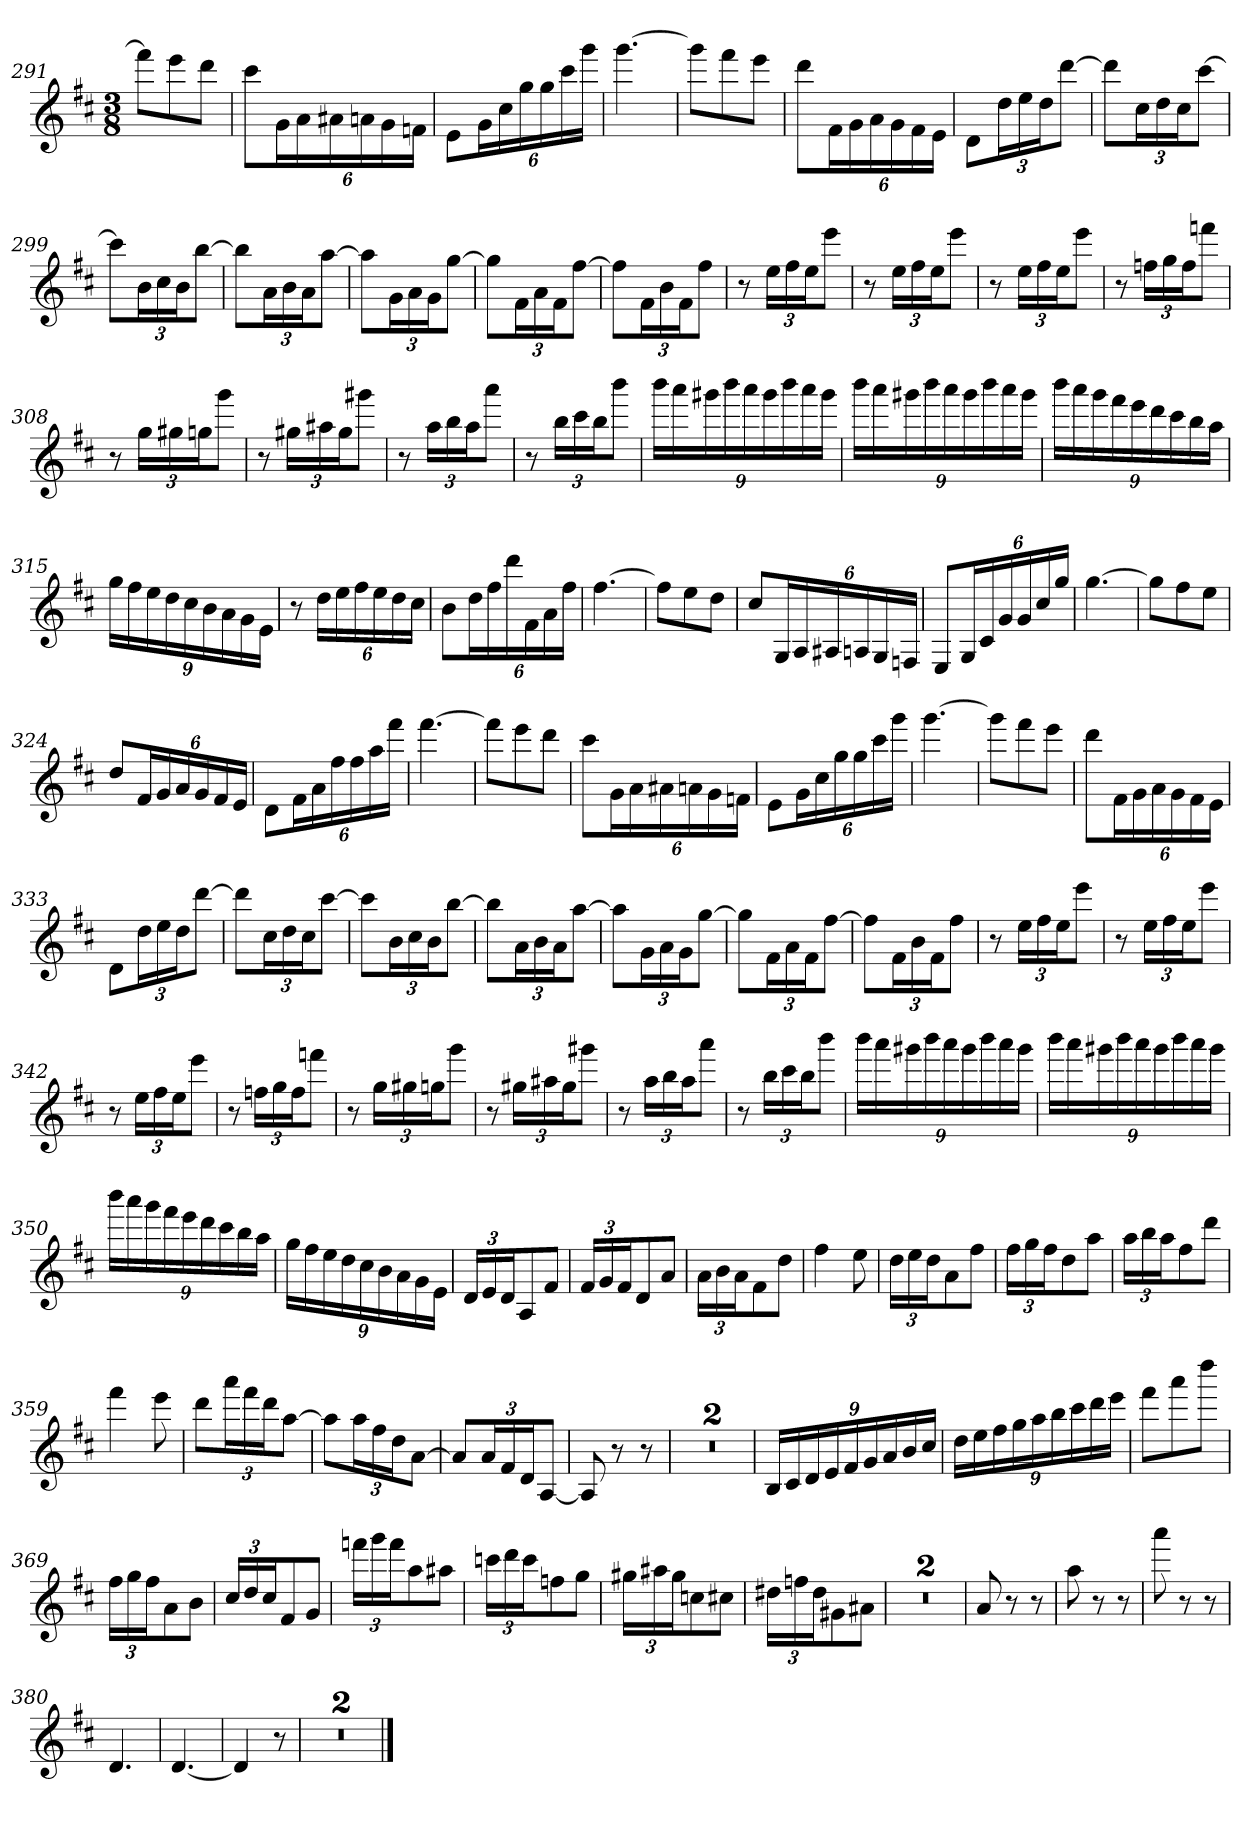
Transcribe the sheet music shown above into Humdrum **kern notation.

**kern
*part1
*staff1
*clefG2
*k[f#c#]
*D:
*M3/8
=291
8fff#\L]
8eee\
8ddd\J
=292
8ccc#\L
24g\L
24a\
24a#X\
24an\
24g\
24fn\JJ
=293
8e\L
24g\L
24cc#\
24gg\
24gg\
24ccc#\
24ggg\JJ
=294
[4.ggg
=295
8ggg\L]
8fff#\
8eee\J
=296
8ddd\L
24f#\L
24g\
24a\
24g\
24f#\
24e\JJ
=297
8d\L
24dd\L
24ee\
24dd\J
[8ddd\J
=298
8ddd\L]
24cc#\L
24dd\
24cc#\J
[8ccc#\J
=299
8ccc#\L]
24b\L
24cc#\
24b\J
[8bb\J
=300
8bb\L]
24a\L
24b\
24a\J
[8aa\J
=301
8aa\L]
24g\L
24a\
24g\J
[8gg\J
=302
8gg\L]
24f#\L
24a\
24f#\J
[8ff#\J
=303
8ff#\L]
24f#\L
24b\
24f#\J
8ff#\J
=304
8r
24ee\LL
24ff#\
24ee\J
8eee\J
=305
8r
24ee\LL
24ff#\
24ee\J
8eee\J
=306
8r
24ee\LL
24ff#\
24ee\J
8eee\J
=307
8r
24ffn\LL
24gg\
24ff\J
8fffn\J
=308
8r
24gg\LL
24gg#X\
24ggn\J
8ggg\J
=309
8r
24gg#X\LL
24aa#X\
24gg#\J
8ggg#X\J
=310
8r
24aa\LL
24bb\
24aa\J
8aaa\J
=311
8r
24bb\LL
24ccc#\
24bb\J
8bbb\J
=312
24bbb\LL
24aaa\
24ggg#X\
24bbb\
24aaa\
24ggg#\
24bbb\
24aaa\
24ggg#\JJ
=313
24bbb\LL
24aaa\
24ggg#X\
24bbb\
24aaa\
24ggg#\
24bbb\
24aaa\
24ggg#\JJ
=314
24bbb\LL
24aaa\
24ggg\
24fff#\
24eee\
24ddd\
24ccc#\
24bb\
24aa\JJ
=315
24gg\LL
24ff#\
24ee\
24dd\
24cc#\
24b\
24a\
24g\
24e\JJ
=316
8r
24dd\LL
24ee\
24ff#\
24ee\
24dd\
24cc#\JJ
=317
8b\L
24dd\L
24ff#\
24ddd\
24f#\
24a\
24ff#\JJ
=318
[4.ff#
=319
8ff#\L]
8ee\
8dd\J
=320
8cc#/L
24G/L
24A/
24A#X/
24An/
24G/
24Fn/JJ
=321
8E/L
24G/L
24c#/
24g/
24g/
24cc#/
24gg/JJ
=322
[4.gg
=323
8gg\L]
8ff#\
8ee\J
=324
8dd/L
24f#/L
24g/
24a/
24g/
24f#/
24e/JJ
=325
8d\L
24f#\L
24a\
24ff#\
24ff#\
24aa\
24fff#\JJ
=326
[4.fff#
=327
8fff#\L]
8eee\
8ddd\J
=328
8ccc#\L
24g\L
24a\
24a#X\
24an\
24g\
24fn\JJ
=329
8e\L
24g\L
24cc#\
24gg\
24gg\
24ccc#\
24ggg\JJ
=330
[4.ggg
=331
8ggg\L]
8fff#\
8eee\J
=332
8ddd\L
24f#\L
24g\
24a\
24g\
24f#\
24e\JJ
=333
8d\L
24dd\L
24ee\
24dd\J
[8ddd\J
=334
8ddd\L]
24cc#\L
24dd\
24cc#\J
[8ccc#\J
=335
8ccc#\L]
24b\L
24cc#\
24b\J
[8bb\J
=336
8bb\L]
24a\L
24b\
24a\J
[8aa\J
=337
8aa\L]
24g\L
24a\
24g\J
[8gg\J
=338
8gg\L]
24f#\L
24a\
24f#\J
[8ff#\J
=339
8ff#\L]
24f#\L
24b\
24f#\J
8ff#\J
=340
8r
24ee\LL
24ff#\
24ee\J
8eee\J
=341
8r
24ee\LL
24ff#\
24ee\J
8eee\J
=342
8r
24ee\LL
24ff#\
24ee\J
8eee\J
=343
8r
24ffn\LL
24gg\
24ff\J
8fffn\J
=344
8r
24gg\LL
24gg#X\
24ggn\J
8ggg\J
=345
8r
24gg#X\LL
24aa#X\
24gg#\J
8ggg#X\J
=346
8r
24aa\LL
24bb\
24aa\J
8aaa\J
=347
8r
24bb\LL
24ccc#\
24bb\J
8bbb\J
=348
24bbb\LL
24aaa\
24ggg#X\
24bbb\
24aaa\
24ggg#\
24bbb\
24aaa\
24ggg#\JJ
=349
24bbb\LL
24aaa\
24ggg#X\
24bbb\
24aaa\
24ggg#\
24bbb\
24aaa\
24ggg#\JJ
=350
24bbb\LL
24aaa\
24ggg\
24fff#\
24eee\
24ddd\
24ccc#\
24bb\
24aa\JJ
=351
24gg\LL
24ff#\
24ee\
24dd\
24cc#\
24b\
24a\
24g\
24e\JJ
=352
24d/LL
24e/
24d/J
8A/
8f#/J
=353
24f#/LL
24g/
24f#/J
8d/
8a/J
=354
24a\LL
24b\
24a\J
8f#\
8dd\J
=355
4ff#
8ee
=356
24dd\LL
24ee\
24dd\J
8a\
8ff#\J
=357
24ff#\LL
24gg\
24ff#\J
8dd\
8aa\J
=358
24aa\LL
24bb\
24aa\J
8ff#\
8ddd\J
=359
4fff#
8eee
=360
8ddd\L
24aaa\L
24fff#\
24ddd\J
[8aa\J
=361
8aa\L]
24aa\L
24ff#\
24dd\J
[8a\J
=362
8a/L]
24a/L
24f#/
24d/J
[8A/J
=363
8A]
8r
8r
=364
4.r
=365
4.r
=366
24B/LL
24c#/
24d/
24e/
24f#/
24g/
24a/
24b/
24cc#/JJ
=367
24dd\LL
24ee\
24ff#\
24gg\
24aa\
24bb\
24ccc#\
24ddd\
24eee\JJ
=368
8fff#\L
8aaa\
8dddd\J
=369
24ff#\LL
24gg\
24ff#\J
8a\
8b\J
=370
24cc#/LL
24dd/
24cc#/J
8f#/
8g/J
=371
24fffn\LL
24ggg\
24fff\J
8aa\
8aa#X\J
=372
24cccn\LL
24ddd\
24ccc\J
8ffn\
8gg\J
=373
24gg#X\LL
24aa#X\
24gg#\J
8ccn\
8cc#X\J
=374
24dd#X\LL
24ffn\
24dd#\J
8g#X\
8a#X\J
=375
4.r
=376
4.r
=377
8a
8r
8r
=378
8aa
8r
8r
=379
8aaa
8r
8r
=380
4.d
=381
[4.d
=382
4d]
8r
=383
4.r
=384
4.r
==
*-
